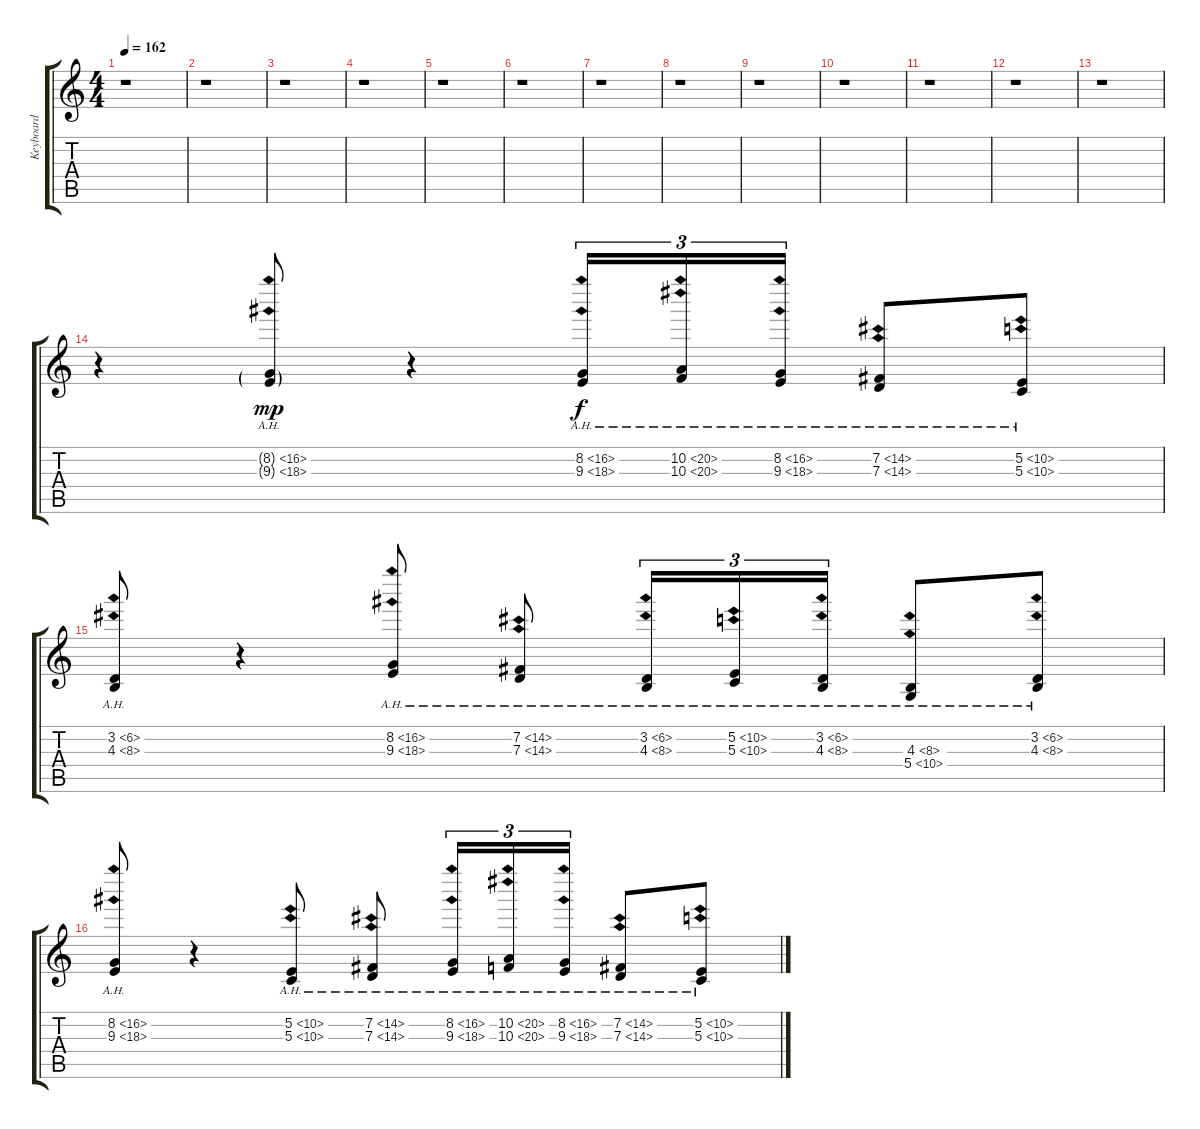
\track ("Keyboard" "Keyboard") {instrument stringensemble1}
\staff {score tabs}
\tuning (E4 B3 G3 D3 A2 E2) {hide}
\ts (4 4)
\tempo 162
\clef g2
\ks c
r.1{dy f} |
r.1 |
r.1 |
r.1 |
r.1 |
r.1 |
r.1 |
r.1 |
r.1 |
r.1 |
r.1 |
r.1 |
r.1 |
r.4{volume 11 instrument harpsichord} (8.2{ah 8 g} 9.3{ah 9 g}).8{dy mp} r.4 (8.2{ah 8} 9.3{ah 9}).16{tu (3 2) dy f} (10.2{ah 10} 10.3{ah 10}).16{tu (3 2)} (8.2{ah 8} 9.3{ah 9}).16{tu (3 2)} (7.2{ah 7} 7.3{ah 7}).8 (5.2{ah 5} 5.3{ah 5}).8 |
(3.2{ah 3} 4.3{ah 4}).8 r.4 (8.2{ah 8} 9.3{ah 9}).8 (7.2{ah 7} 7.3{ah 7}).8 (3.2{ah 3} 4.3{ah 4}).16{tu (3 2)} (5.2{ah 5} 5.3{ah 5}).16{tu (3 2)} (3.2{ah 3} 4.3{ah 4}).16{tu (3 2)} (4.3{ah 4} 5.4{ah 5}).8 (3.2{ah 3} 4.3{ah 4}).8 |
(8.2{ah 8} 9.3{ah 9}).8 r.4 (5.2{ah 5} 5.3{ah 5}).8 (7.2{ah 7} 7.3{ah 7}).8 (8.2{ah 8} 9.3{ah 9}).16{tu (3 2)} (10.2{ah 10} 10.3{ah 10}).16{tu (3 2)} (8.2{ah 8} 9.3{ah 9}).16{tu (3 2)} (7.2{ah 7} 7.3{ah 7}).8 (5.2{ah 5} 5.3{ah 5}).8
